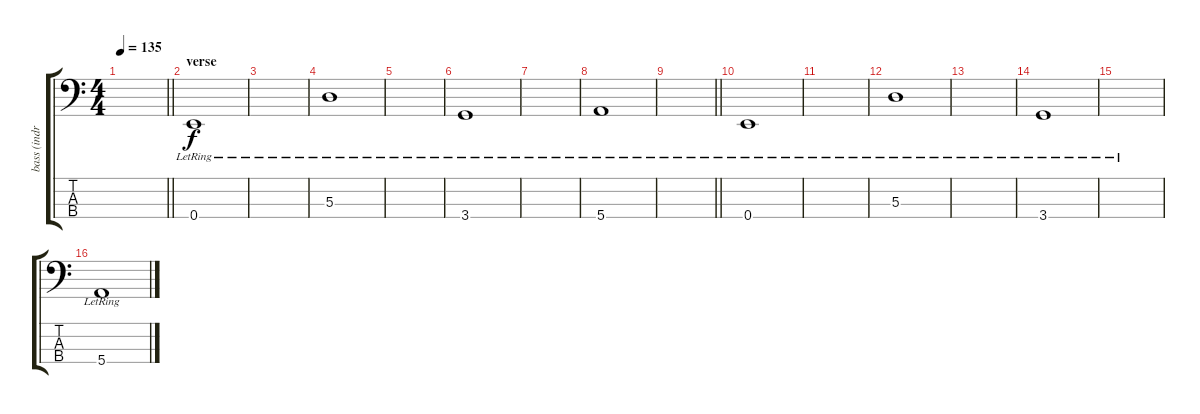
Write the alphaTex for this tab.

\track ("bass (indra)" "bass (indr") {instrument electricbassfinger}
\staff {score tabs}
\tuning (G2 D2 A1 E1) {hide}
\ts (4 4)
\tempo 135
\clef f4
\barLineRight lightlight
\ks c
|
\section ("" "verse")
0.4{lr}.1 |
|
5.3{lr}.1 |
|
3.4{lr}.1 |
|
5.4{lr}.1 |
\barLineRight lightlight
|
0.4{lr}.1 |
|
5.3{lr}.1 |
|
3.4{lr}.1 |
|
5.4{lr}.1
